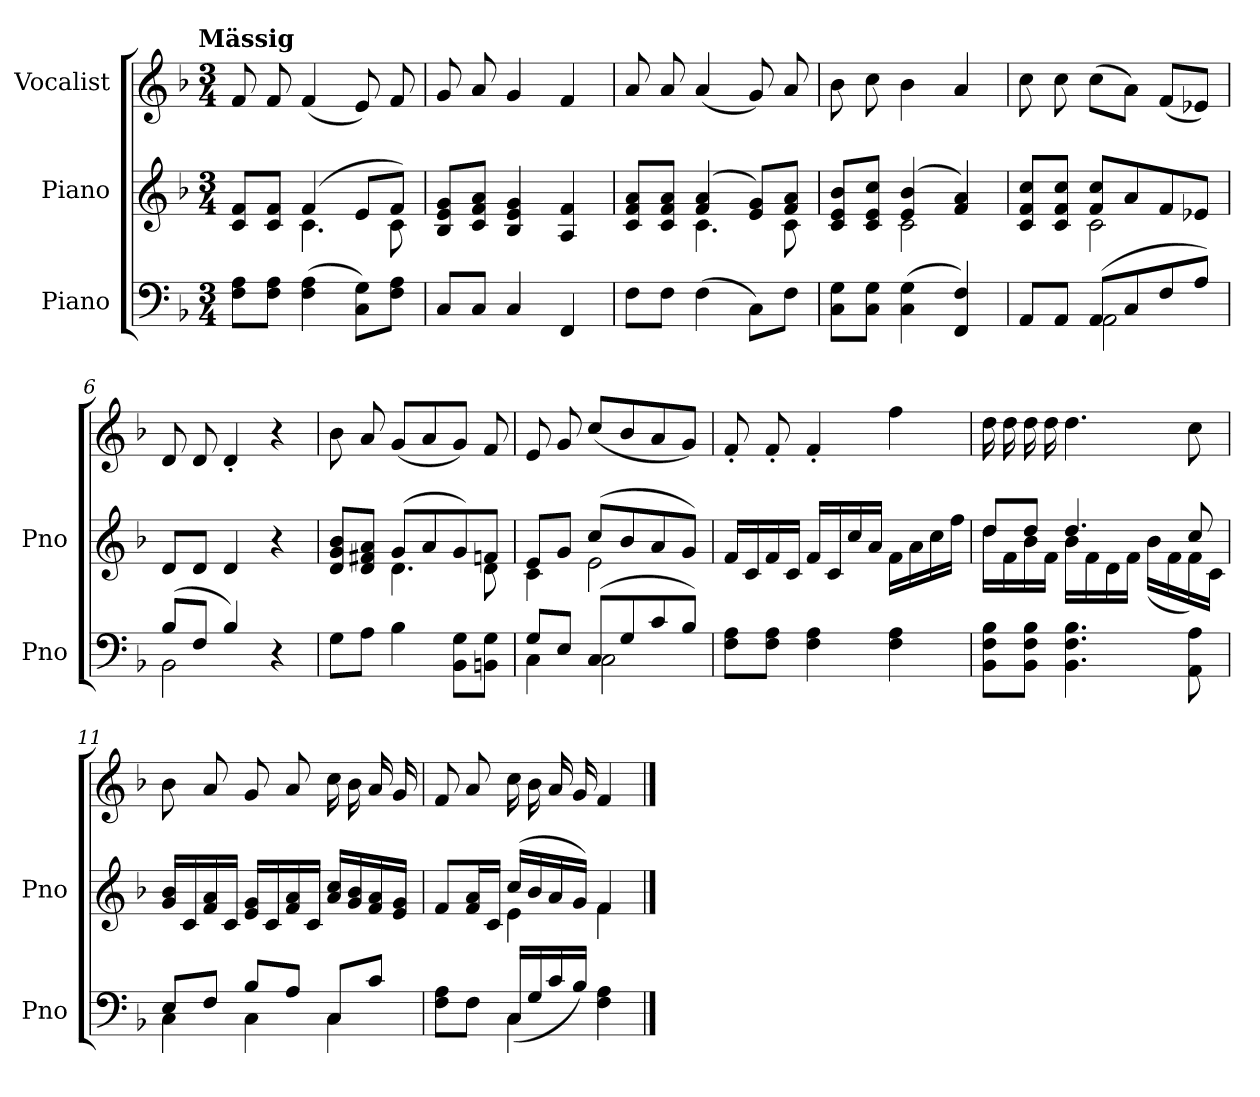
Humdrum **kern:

**kern	**kern	**kern
*part3	*part2	*part1
*staff3	*staff2	*staff1
*I"Piano	*I"Piano	*I"Vocalist
*I'Pno	*I'Pno	*
*clefF4	*clefG2	*clefG2
*k[b-]	*k[b-]	*k[b-]
*F:	*F:	*F:
!!LO:TX:omd:t=Mässig
*M3/4	*M3/4	*M3/4
*MM76	*MM76	*MM76
=1	=1	=1
*	*^	*
8F 8AL	8c 8fL	4ryy	8f
8F 8AJ	8c 8fJ	.	8f
(4F 4A	(4f	4.c	(4f
8C 8GL)	8eL	.	8e)
8F 8AJ	8fJ)	8c	8f
*	*v	*v	*
=2	=2	=2
8CL	8B- 8e 8gL	8g
8CJ	8c 8f 8aJ	8a
4C	4B- 4e 4g	4g
4FF	4A 4f	4f
=3	=3	=3
*	*^	*
8FL	8c 8f 8aL	4ryy	8a
8FJ	8c 8f 8aJ	.	8a
(4F	(4f 4a	4.c	(4a
8CL)	8e 8gL)	.	8g)
8FJ	8f 8aJ	8c	8a
=4	=4	=4	=4
8C 8GL	8c 8e 8b-L	4ryy	8b-
8C 8GJ	8c 8e 8ccJ	.	8cc
(4C 4G	(4e 4b-	2c	4b-
4FF 4F)	4f 4a)	.	4a
=5	=5	=5	=5
*^	*	*	*
8AAL	4ryy	8c 8f 8ccL	4ryy	8cc
8AAJ	.	8c 8f 8ccJ	.	8cc
(8AAL	2AA	8f 8ccL	2c	(8ccL
8C	.	8a	.	8aJ)
8F	.	8f	.	(8fL
8AJ)	.	8e-XJ	.	8e-XJ)
*	*	*v	*v	*
=6	=6	=6	=6
(8B-L	2BB-	8dL	8d
8FJ	.	8dJ	8d
4B-)	.	4d	4d'
4r	4ryy	4r	4r
*v	*v	*	*
=7	=7	=7
*	*^	*
8GL	8d 8g 8b-L	4ryy	8b-
8AJ	8d 8f#X 8aJ	.	8a
4B-	(8gL	4.d	(8gL
.	8a	.	8a
8BB- 8GL	8g)	.	8gJ)
8BBn 8GJ	8fnJ	8d	8f
=8	=8	=8	=8
*^	*	*	*
8GL	4C	8eL	4c	8e
8EJ	.	8gJ	.	8g
(8CL	2C	(8ccL	2e	(8ccL
8G	.	8b-	.	8b-
8c	.	8a	.	8a
8B-J)	.	8gJ)	.	8gJ)
*v	*v	*	*	*
*	*v	*v	*
=9	=9	=9
8F 8AL	16fLL	8f'
.	16c	.
8F 8AJ	16f	8f'
.	16cJJ	.
4F 4A	16fLL	4f'
.	16c	.
.	16cc	.
.	16aJJ	.
4F 4A	16fLL	4ff
.	16a	.
.	16cc	.
.	16ffJJ	.
=10	=10	=10
*	*^	*
8BB- 8F 8B-L	8ddL	16ddLL	16dd
.	.	16f	16dd
8BB- 8F 8B-J	8ddJ	16b-	16dd
.	.	16fJJ	16dd
4.BB- 4.F 4.B-	4.dd	16b-LL	4.dd
.	.	16f	.
.	.	16d	.
.	.	16fJJ	.
.	.	(16b-LL	.
.	.	16f	.
8AA 8A	8cc	16f)	8cc
.	.	16cJJ	.
*	*v	*v	*
=11	=11	=11
*^	*	*
8EL	4C	16g 16b-LL	8b-
.	.	16c	.
8FJ	.	16f 16a	8a
.	.	16cJJ	.
8B-L	4C	16e 16gLL	8g
.	.	16c	.
8AJ	.	16f 16a	8a
.	.	16cJJ	.
8CL	4C	16a 16ccLL	16cc
.	.	16g 16b-	16b-
8cJ	.	16f 16a	16a
.	.	16e 16gJJ	16g
=12	=12	=12	=12
*	*	*^	*
8F 8AL	4ryy	8fL	4ryy	8f
8FJ	.	16f 16aL	.	8a
.	.	16cJJ	.	.
16CLL	(4C	(16ccLL	4e	16cc
16G	.	16b-	.	16b-
16c	.	16a	.	16a
16B-JJ)	.	16gJJ)	.	16g
4F 4A	4ryy	4f	4f	4f
*v	*v	*	*	*
*	*v	*v	*
==	==	==
*-	*-	*-
